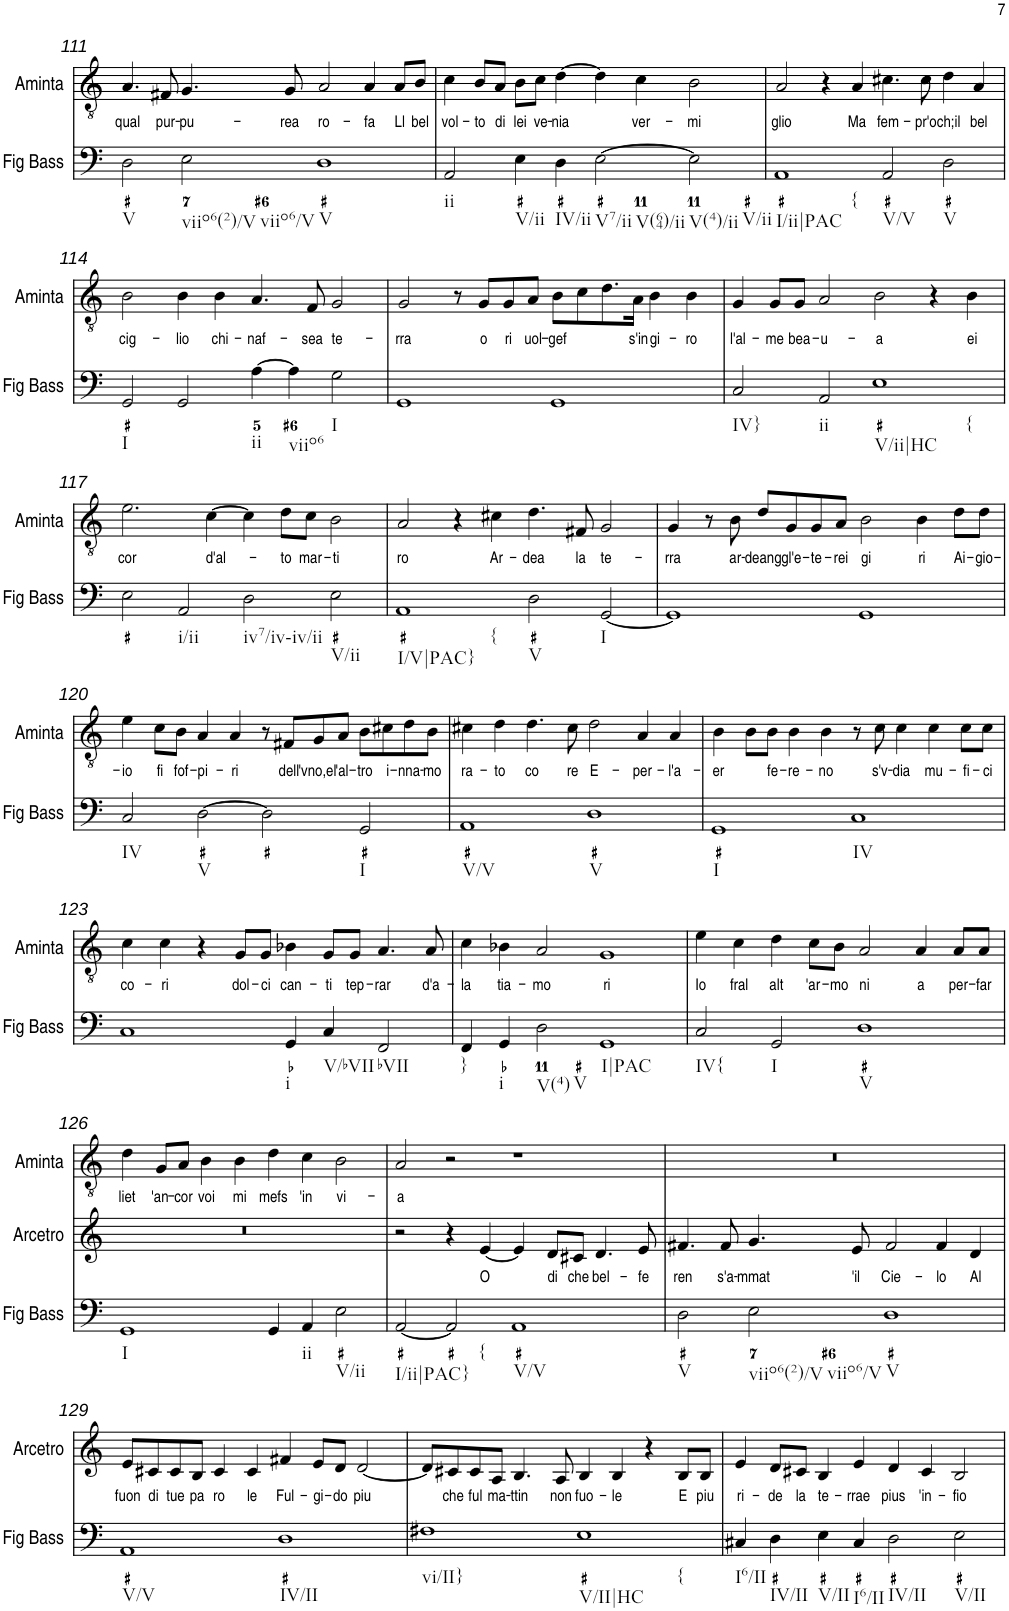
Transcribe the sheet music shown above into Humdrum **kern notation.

**kern	**kern	**text	**kern	**text
*part3	*part2	*part2	*part1	*part1
*staff3	*staff2	*staff2	*staff1	*staff1
*I"Fig Bass	*I"Arcetro	*	*I"Aminta	*
*I'Fig Bass	*I'Arcetro	*	*I'Aminta	*
!!LO:PB:g=z
*clefF4	*clefG2	*	*clefGv2	*
*k[]	*k[]	*	*k[]	*
*M4/2	*M4/2	*	*M4/2	*
=111	=111	=111	=111	=111
!LO:TX:b:t=V	!	!	!	!
!	!	!	!	!LO:LY:b
2D\	0r	.	4.A/	qual
!	!	!	!	!LO:LY:b
.	.	.	8F#X/	pur-
!LO:TX:b:t=viio6(2)/V	!	!	!	!
!LO:TX:b:t=viio6/V	!	!	!	!
!	!	!	!	!LO:LY:b
2E\	.	.	4.G/	-pu-
!	!	!	!	!LO:LY:b
.	.	.	8G/	-rea
!LO:TX:b:t=V	!	!	!	!
!	!	!	!	!LO:LY:b
1D	.	.	2A/	ro-
!	!	!	!	!LO:LY:b
.	.	.	4A/	-fa
!	!	!	!	!LO:LY:b
.	.	.	8A/L	Ll
!	!	!	!	!LO:LY:b
.	.	.	8B/J	bel
=112	=112	=112	=112	=112
!LO:TX:b:t=ii	!	!	!	!
!	!	!	!	!LO:LY:b
2AA/	0r	.	4c\	vol-
!	!	!	!	!LO:LY:b
.	.	.	8B/L	-to
!	!	!	!	!LO:LY:b
.	.	.	8A/J	di
!LO:TX:b:t=V/ii	!	!	!	!
!	!	!	!	!LO:LY:b
4E\	.	.	8B\L	lei
!	!	!	!	!LO:LY:b
.	.	.	8c\J	ve-
!LO:TX:b:t=IV/ii	!	!	!	!
!	!	!	!	!LO:LY:b
4D\	.	.	[4d\	-nia
!LO:TX:b:t=V7/ii	!	!	!	!
!LO:TX:b:t=V(64)/ii	!	!	!	!
[2E\	.	.	4d\]	.
!	!	!	!	!LO:LY:b
.	.	.	4c\	ver-
!LO:TX:b:t=V(4)/ii	!	!	!	!
!LO:TX:b:t=V/ii	!	!	!	!
!	!	!	!	!LO:LY:b
2E\]	.	.	2B\	-mi
=113	=113	=113	=113	=113
!LO:TX:b:t=I/ii|PAC	!	!	!	!
!LO:TX:b:t={	!	!	!	!
!	!	!	!	!LO:LY:b
1AA	0r	.	2A/	glio
.	.	.	4r	.
!	!	!	!	!LO:LY:b
.	.	.	4A/	Ma
!LO:TX:b:t=V/V	!	!	!	!
!	!	!	!	!LO:LY:b
2AA/	.	.	4.c#X\	fem-
!	!	!	!	!LO:LY:b
.	.	.	8c#\	-pr'o
!LO:TX:b:t=V	!	!	!	!
!	!	!	!	!LO:LY:b
2D\	.	.	4d\	ch;il
!	!	!	!	!LO:LY:b
.	.	.	4A/	bel
!!LO:LB:g=z
=114	=114	=114	=114	=114
!LO:TX:b:t=I	!	!	!	!
!	!	!	!	!LO:LY:b
2GG/	0r	.	2B\	cig-
!	!	!	!	!LO:LY:b
2GG/	.	.	4B\	-lio
!	!	!	!	!LO:LY:b
.	.	.	4B\	chi-
!LO:TX:b:t=ii	!	!	!	!
!	!	!	!	!LO:LY:b
[4A\	.	.	4.A/	-naf-
!LO:TX:b:t=viio6	!	!	!	!
4A\]	.	.	.	.
!	!	!	!	!LO:LY:b
.	.	.	8F/	-sea
!LO:TX:b:t=I	!	!	!	!
!	!	!	!	!LO:LY:b
2G\	.	.	2G/	te-
=115	=115	=115	=115	=115
!	!	!	!	!LO:LY:b
1GG	0r	.	2G/	-rra
.	.	.	8r	.
!	!	!	!	!LO:LY:b
.	.	.	8G/L	o
!	!	!	!	!LO:LY:b
.	.	.	8G/	ri
!	!	!	!	!LO:LY:b
.	.	.	8A/J	uol-
!	!	!	!	!LO:LY:b
1GG	.	.	8B\L	-gef
.	.	.	8c\	.
.	.	.	8.d\	.
!	!	!	!	!LO:LY:b
.	.	.	16A\Jk	s'in
!	!	!	!	!LO:LY:b
.	.	.	4B\	gi-
!	!	!	!	!LO:LY:b
.	.	.	4B\	-ro
=116	=116	=116	=116	=116
!LO:TX:b:t=IV}	!	!	!	!
!	!	!	!	!LO:LY:b
2C/	0r	.	4G/	l'al-
!	!	!	!	!LO:LY:b
.	.	.	8G/L	-me
!	!	!	!	!LO:LY:b
.	.	.	8G/J	bea-
!LO:TX:b:t=ii	!	!	!	!
!	!	!	!	!LO:LY:b
2AA/	.	.	2A/	-u-
!LO:TX:b:t=V/ii|HC	!	!	!	!
!LO:TX:b:t={	!	!	!	!
!	!	!	!	!LO:LY:b
1E	.	.	2B\	-a
.	.	.	4r	.
!	!	!	!	!LO:LY:b
.	.	.	4B\	ei
!!LO:LB:g=z
=117	=117	=117	=117	=117
!	!	!	!	!LO:LY:b
2E\	0r	.	2.e\	cor
!LO:TX:b:t=i/ii	!	!	!	!
2AA/	.	.	.	.
!	!	!	!	!LO:LY:b
.	.	.	[4c\	d'al-
!LO:TX:b:t=iv7/iv-iv/ii	!	!	!	!
2D\	.	.	4c\]	.
!	!	!	!	!LO:LY:b
.	.	.	8d\L	-to
!	!	!	!	!LO:LY:b
.	.	.	8c\J	mar-
!LO:TX:b:t=V/ii	!	!	!	!
!	!	!	!	!LO:LY:b
2E\	.	.	2B\	-ti
=118	=118	=118	=118	=118
!LO:TX:b:t=I/V|PAC}	!	!	!	!
!LO:TX:b:t={	!	!	!	!
!	!	!	!	!LO:LY:b
1AA	0r	.	2A/	ro
.	.	.	4r	.
!	!	!	!	!LO:LY:b
.	.	.	4c#X\	Ar-
!LO:TX:b:t=V	!	!	!	!
!	!	!	!	!LO:LY:b
2D\	.	.	4.d\	-dea
!	!	!	!	!LO:LY:b
.	.	.	8F#X/	la
!LO:TX:b:t=I	!	!	!	!
!	!	!	!	!LO:LY:b
[2GG/	.	.	2G/	te-
=119	=119	=119	=119	=119
!	!	!	!	!LO:LY:b
1GG]	0r	.	4G/	-rra
.	.	.	8r	.
!	!	!	!	!LO:LY:b
.	.	.	8B\	ar-
!	!	!	!	!LO:LY:b
.	.	.	8d/L	-deang
!	!	!	!	!LO:LY:b
.	.	.	8G/	gl'e-
!	!	!	!	!LO:LY:b
.	.	.	8G/	-te-
!	!	!	!	!LO:LY:b
.	.	.	8A/J	-rei
!	!	!	!	!LO:LY:b
1GG	.	.	2B\	gi
!	!	!	!	!LO:LY:b
.	.	.	4B\	ri
!	!	!	!	!LO:LY:b
.	.	.	8d\L	Ai-
!	!	!	!	!LO:LY:b
.	.	.	8d\J	-gio-
!!LO:LB:g=z
=120	=120	=120	=120	=120
!LO:TX:b:t=IV	!	!	!	!
!	!	!	!	!LO:LY:b
2C/	0r	.	4e\	-io
!	!	!	!	!LO:LY:b
.	.	.	8c\L	fi
!	!	!	!	!LO:LY:b
.	.	.	8B\J	fof-
!LO:TX:b:t=V	!	!	!	!
!	!	!	!	!LO:LY:b
[2D\	.	.	4A/	-pi-
!	!	!	!	!LO:LY:b
.	.	.	4A/	-ri
2D\]	.	.	8r	.
!	!	!	!	!LO:LY:b
.	.	.	8F#X/L	dell
!	!	!	!	!LO:LY:b
.	.	.	8G/	'vno,el
!	!	!	!	!LO:LY:b
.	.	.	8A/J	'al-
!LO:TX:b:t=I	!	!	!	!
!	!	!	!	!LO:LY:b
2GG/	.	.	8B\L	-tro
!	!	!	!	!LO:LY:b
.	.	.	8c#X\	i-
!	!	!	!	!LO:LY:b
.	.	.	8d\	-nna-
!	!	!	!	!LO:LY:b
.	.	.	8B\J	-mo
=121	=121	=121	=121	=121
!LO:TX:b:t=V/V	!	!	!	!
!	!	!	!	!LO:LY:b
1AA	0r	.	4c#X\	ra-
!	!	!	!	!LO:LY:b
.	.	.	4d\	-to
!	!	!	!	!LO:LY:b
.	.	.	4.d\	co
!	!	!	!	!LO:LY:b
.	.	.	8c#\	re
!LO:TX:b:t=V	!	!	!	!
!	!	!	!	!LO:LY:b
1D	.	.	2d\	E-
!	!	!	!	!LO:LY:b
.	.	.	4A/	-per-
!	!	!	!	!LO:LY:b
.	.	.	4A/	-l'a-
=122	=122	=122	=122	=122
!LO:TX:b:t=I	!	!	!	!
!	!	!	!	!LO:LY:b
1GG	0r	.	4B\	-er
.	.	.	8B\L	.
!	!	!	!	!LO:LY:b
.	.	.	8B\J	fe-
!	!	!	!	!LO:LY:b
.	.	.	4B\	-re-
!	!	!	!	!LO:LY:b
.	.	.	4B\	-no
!LO:TX:b:t=IV	!	!	!	!
1C	.	.	8r	.
!	!	!	!	!LO:LY:b
.	.	.	8c\	s'v-
!	!	!	!	!LO:LY:b
.	.	.	4c\	-dia
!	!	!	!	!LO:LY:b
.	.	.	4c\	mu-
!	!	!	!	!LO:LY:b
.	.	.	8c\L	-fi-
!	!	!	!	!LO:LY:b
.	.	.	8c\J	-ci
!!LO:LB:g=z
=123	=123	=123	=123	=123
!	!	!	!	!LO:LY:b
1C	0r	.	4c\	co-
!	!	!	!	!LO:LY:b
.	.	.	4c\	-ri
.	.	.	4r	.
!	!	!	!	!LO:LY:b
.	.	.	8G/L	dol-
!	!	!	!	!LO:LY:b
.	.	.	8G/J	-ci
!LO:TX:b:t=i	!	!	!	!
!	!	!	!	!LO:LY:b
4GG/	.	.	4B-X\	can-
!LO:TX:b:t=V/bVII	!	!	!	!
!	!	!	!	!LO:LY:b
4C/	.	.	8G/L	-ti
!	!	!	!	!LO:LY:b
.	.	.	8G/J	tep-
!LO:TX:b:t=bVII	!	!	!	!
!	!	!	!	!LO:LY:b
2FF/	.	.	4.A/	-rar
!	!	!	!	!LO:LY:b
.	.	.	8A/	d'a-
=124	=124	=124	=124	=124
!LO:TX:b:t=}	!	!	!	!
!	!	!	!	!LO:LY:b
4FF/	0r	.	4c\	-la
!LO:TX:b:t=i	!	!	!	!
!	!	!	!	!LO:LY:b
4GG/	.	.	4B-X\	tia-
!LO:TX:b:t=V(4)	!	!	!	!
!LO:TX:b:t=V	!	!	!	!
!	!	!	!	!LO:LY:b
2D\	.	.	2A/	-mo
!LO:TX:b:t=I|PAC	!	!	!	!
!	!	!	!	!LO:LY:b
1GG	.	.	1G	ri
=125	=125	=125	=125	=125
!LO:TX:b:t=IV{	!	!	!	!
!	!	!	!	!LO:LY:b
2C/	0r	.	4e\	Io
!	!	!	!	!LO:LY:b
.	.	.	4c\	fral
!LO:TX:b:t=I	!	!	!	!
!	!	!	!	!LO:LY:b
2GG/	.	.	4d\	alt
!	!	!	!	!LO:LY:b
.	.	.	8c\L	'ar-
!	!	!	!	!LO:LY:b
.	.	.	8B\J	-mo
!LO:TX:b:t=V	!	!	!	!
!	!	!	!	!LO:LY:b
1D	.	.	2A/	ni
!	!	!	!	!LO:LY:b
.	.	.	4A/	a
!	!	!	!	!LO:LY:b
.	.	.	8A/L	per-
!	!	!	!	!LO:LY:b
.	.	.	8A/J	-far
!!LO:LB:g=z
=126	=126	=126	=126	=126
!LO:TX:b:t=I	!	!	!	!
!	!	!	!	!LO:LY:b
1GG	0r	.	4d\	liet
!	!	!	!	!LO:LY:b
.	.	.	8G/L	'an-
!	!	!	!	!LO:LY:b
.	.	.	8A/J	-cor
!	!	!	!	!LO:LY:b
.	.	.	4B\	voi
!	!	!	!	!LO:LY:b
.	.	.	4B\	mi
!	!	!	!	!LO:LY:b
4GG/	.	.	4d\	mefs
!LO:TX:b:t=ii	!	!	!	!
!	!	!	!	!LO:LY:b
4AA/	.	.	4c\	'in
!LO:TX:b:t=V/ii	!	!	!	!
!	!	!	!	!LO:LY:b
2E\	.	.	2B\	vi-
=127	=127	=127	=127	=127
!LO:TX:b:t=I/ii|PAC}	!	!	!	!
!	!	!	!	!LO:LY:b
[2AA/	2r	.	2A/	-a
!LO:TX:b:t={	!	!	!	!
2AA/]	4r	.	2r	.
!	!	!LO:LY:b	!	!
.	[4e/	O	.	.
!LO:TX:b:t=V/V	!	!	!	!
1AA	4e/]	.	1r	.
!	!	!LO:LY:b	!	!
.	8d/L	di	.	.
!	!	!LO:LY:b	!	!
.	8c#X/J	che	.	.
!	!	!LO:LY:b	!	!
.	4.d/	bel-	.	.
!	!	!LO:LY:b	!	!
.	8e/	-fe	.	.
=128	=128	=128	=128	=128
!LO:TX:b:t=V	!	!	!	!
!	!	!LO:LY:b	!	!
2D\	4.f#X/	ren	0r	.
!	!	!LO:LY:b	!	!
.	8f#/	s'a-	.	.
!LO:TX:b:t=viio6(2)/V	!	!	!	!
!LO:TX:b:t=viio6/V	!	!	!	!
!	!	!LO:LY:b	!	!
2E\	4.g/	-mmat	.	.
!	!	!LO:LY:b	!	!
.	8e/	'il	.	.
!LO:TX:b:t=V	!	!	!	!
!	!	!LO:LY:b	!	!
1D	2f#/	Cie-	.	.
!	!	!LO:LY:b	!	!
.	4f#/	-lo	.	.
!	!	!LO:LY:b	!	!
.	4d/	Al	.	.
!!LO:LB:g=z
=129	=129	=129	=129	=129
!LO:TX:b:t=V/V	!	!	!	!
!	!	!LO:LY:b	!	!
1AA	8e/L	fuon	0r	.
!	!	!LO:LY:b	!	!
.	8c#X/	di	.	.
!	!	!LO:LY:b	!	!
.	8c#/	tue	.	.
!	!	!LO:LY:b	!	!
.	8B/J	pa	.	.
!	!	!LO:LY:b	!	!
.	4c#/	ro	.	.
!	!	!LO:LY:b	!	!
.	4c#/	le	.	.
!LO:TX:b:t=IV/II	!	!	!	!
!	!	!LO:LY:b	!	!
1D	4f#X/	Ful-	.	.
!	!	!LO:LY:b	!	!
.	8e/L	-gi-	.	.
!	!	!LO:LY:b	!	!
.	8d/J	-do	.	.
!	!	!LO:LY:b	!	!
.	[2d/	piu	.	.
=130	=130	=130	=130	=130
!LO:TX:b:t=vi/II}	!	!	!	!
1F#X	8d/L]	.	0r	.
!	!	!LO:LY:b	!	!
.	8c#X/	che	.	.
!	!	!LO:LY:b	!	!
.	8c#/	ful	.	.
!	!	!LO:LY:b	!	!
.	8A/J	ma-	.	.
!	!	!LO:LY:b	!	!
.	4.B/	-ttin	.	.
!	!	!LO:LY:b	!	!
.	8A/	non	.	.
!LO:TX:b:t=V/II|HC	!	!	!	!
!LO:TX:b:t={	!	!	!	!
!	!	!LO:LY:b	!	!
1E	4B/	fuo-	.	.
!	!	!LO:LY:b	!	!
.	4B/	-le	.	.
.	4r	.	.	.
!	!	!LO:LY:b	!	!
.	8B/L	E	.	.
!	!	!LO:LY:b	!	!
.	8B/J	piu	.	.
=131	=131	=131	=131	=131
!LO:TX:b:t=I6/II	!	!	!	!
!	!	!LO:LY:b	!	!
4C#X/	4e/	ri-	0r	.
!LO:TX:b:t=IV/II	!	!	!	!
!	!	!LO:LY:b	!	!
4D\	8d/L	-de	.	.
!	!	!LO:LY:b	!	!
.	8c#X/J	la	.	.
!LO:TX:b:t=V/II	!	!	!	!
!	!	!LO:LY:b	!	!
4E\	4B/	te-	.	.
!LO:TX:b:t=I6/II	!	!	!	!
!	!	!LO:LY:b	!	!
4C#/	4e/	-rrae	.	.
!LO:TX:b:t=IV/II	!	!	!	!
!	!	!LO:LY:b	!	!
2D\	4d/	pius	.	.
!	!	!LO:LY:b	!	!
.	4c#/	'in-	.	.
!LO:TX:b:t=V/II	!	!	!	!
!	!	!LO:LY:b	!	!
2E\	2B/	-fio	.	.
=	=	=	=	=
*-	*-	*-	*-	*-
